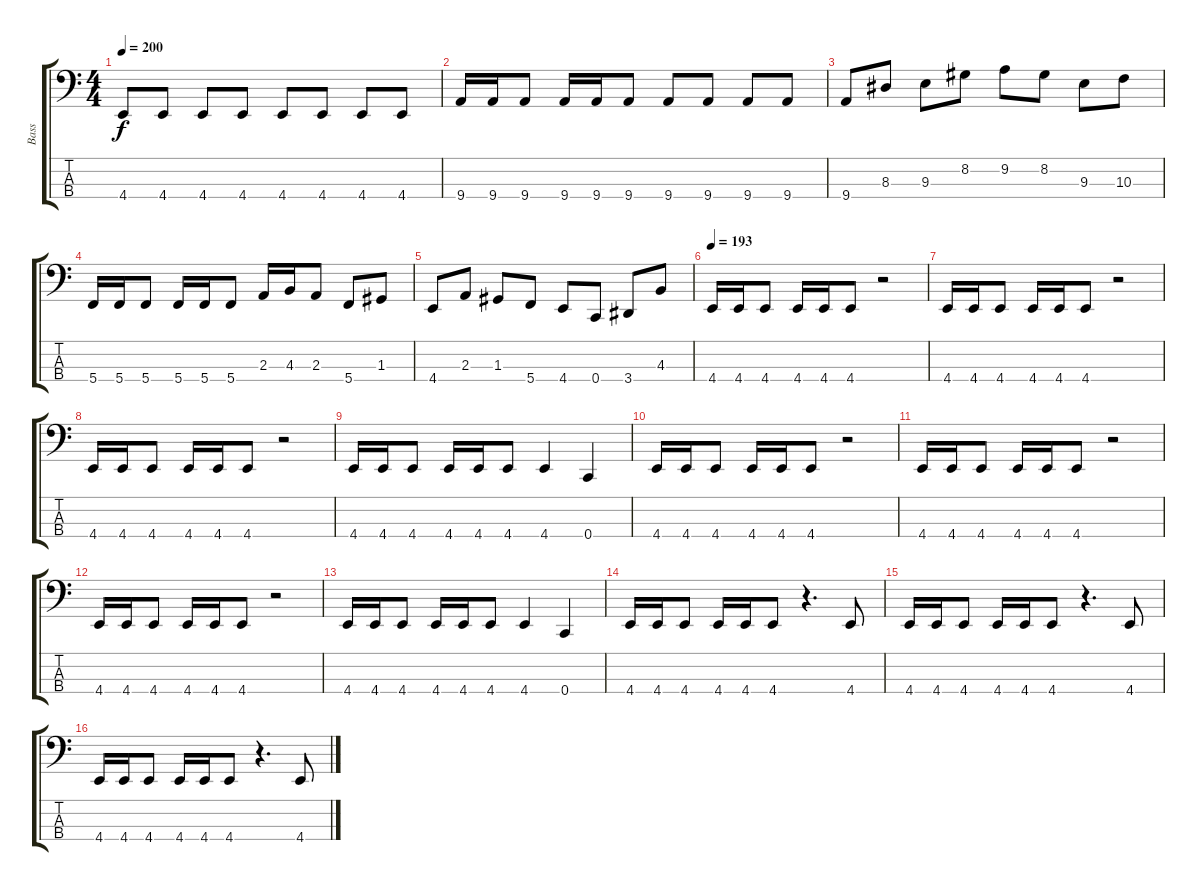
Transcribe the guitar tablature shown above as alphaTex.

\track ("Bass" "Bass") {instrument electricbasspick}
\staff {score tabs}
\tuning (F2 C2 G1 C1) {hide}
\ts (4 4)
\tempo 200
\clef f4
\ks c
4.4.8{dy f} 4.4.8 4.4.8 4.4.8 4.4.8 4.4.8 4.4.8 4.4.8 |
9.4.16 9.4.16 9.4.8 9.4.16 9.4.16 9.4.8 9.4.8 9.4.8 9.4.8 9.4.8 |
9.4.8 8.3.8 9.3.8 8.2.8 9.2.8 8.2.8 9.3.8 10.3.8 |
5.4.16 5.4.16 5.4.8 5.4.16 5.4.16 5.4.8 2.3.16 4.3.16 2.3.8 5.4.8 1.3.8 |
4.4.8 2.3.8 1.3.8 5.4.8 4.4.8 0.4.8 3.4.8 4.3.8 |
\tempo 193
4.4.16 4.4.16 4.4.8 4.4.16 4.4.16 4.4.8 r.2 |
4.4.16 4.4.16 4.4.8 4.4.16 4.4.16 4.4.8 r.2 |
4.4.16 4.4.16 4.4.8 4.4.16 4.4.16 4.4.8 r.2 |
4.4.16 4.4.16 4.4.8 4.4.16 4.4.16 4.4.8 4.4.4 0.4.4 |
4.4.16 4.4.16 4.4.8 4.4.16 4.4.16 4.4.8 r.2 |
4.4.16 4.4.16 4.4.8 4.4.16 4.4.16 4.4.8 r.2 |
4.4.16 4.4.16 4.4.8 4.4.16 4.4.16 4.4.8 r.2 |
4.4.16 4.4.16 4.4.8 4.4.16 4.4.16 4.4.8 4.4.4 0.4.4 |
4.4.16 4.4.16 4.4.8 4.4.16 4.4.16 4.4.8 r.4{d} 4.4.8 |
4.4.16 4.4.16 4.4.8 4.4.16 4.4.16 4.4.8 r.4{d} 4.4.8 |
4.4.16 4.4.16 4.4.8 4.4.16 4.4.16 4.4.8 r.4{d} 4.4.8
